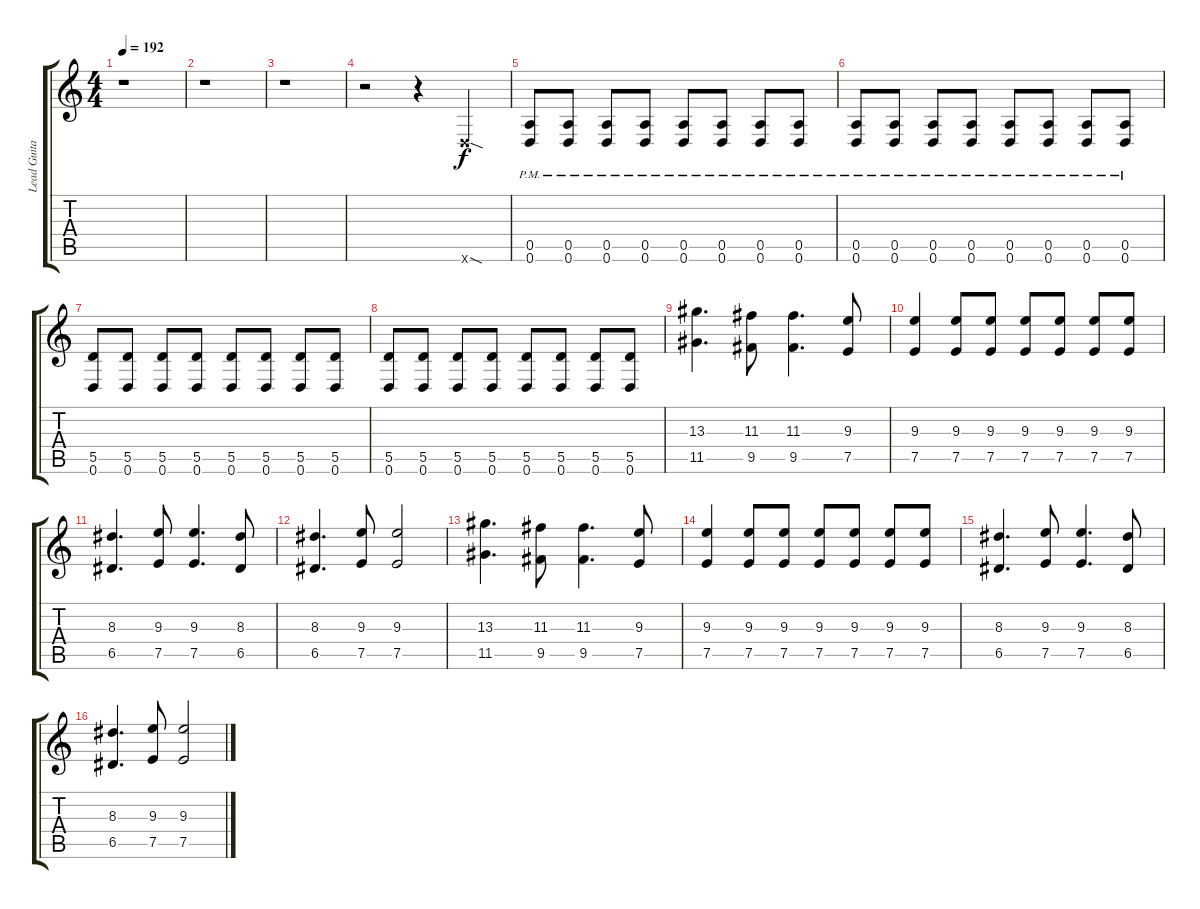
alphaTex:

\track ("Lead Guitar  " "Lead Guita") {instrument overdrivenguitar}
\staff {score tabs}
\tuning (E4 B3 G3 D3 A2 D2) {hide}
\ts (4 4)
\tempo 192
\clef g2
\ks c
r.1{dy f} |
r.1 |
r.1 |
r.2 r.4 0.6{sod x}.4 |
(0.5{pm} 0.6{pm}).8 (0.5{pm} 0.6{pm}).8 (0.5{pm} 0.6{pm}).8 (0.5{pm} 0.6{pm}).8 (0.5{pm} 0.6{pm}).8 (0.5{pm} 0.6{pm}).8 (0.5{pm} 0.6{pm}).8 (0.5{pm} 0.6{pm}).8 |
(0.5{pm} 0.6{pm}).8 (0.5{pm} 0.6{pm}).8 (0.5{pm} 0.6{pm}).8 (0.5{pm} 0.6{pm}).8 (0.5{pm} 0.6{pm}).8 (0.5{pm} 0.6{pm}).8 (0.5{pm} 0.6{pm}).8 (0.5{pm} 0.6{pm}).8 |
(5.5 0.6).8 (5.5 0.6).8 (5.5 0.6).8 (5.5 0.6).8 (5.5 0.6).8 (5.5 0.6).8 (5.5 0.6).8 (5.5 0.6).8 |
(5.5 0.6).8 (5.5 0.6).8 (5.5 0.6).8 (5.5 0.6).8 (5.5 0.6).8 (5.5 0.6).8 (5.5 0.6).8 (5.5 0.6).8 |
(13.3 11.5).4{d} (11.3 9.5).8 (11.3 9.5).4{d} (9.3 7.5).8 |
(9.3 7.5).4 (9.3 7.5).8 (9.3 7.5).8 (9.3 7.5).8 (9.3 7.5).8 (9.3 7.5).8 (9.3 7.5).8 |
(8.3 6.5).4{d} (9.3 7.5).8 (9.3 7.5).4{d} (8.3 6.5).8 |
(8.3 6.5).4{d} (9.3 7.5).8 (9.3 7.5).2 |
(13.3 11.5).4{d} (11.3 9.5).8 (11.3 9.5).4{d} (9.3 7.5).8 |
(9.3 7.5).4 (9.3 7.5).8 (9.3 7.5).8 (9.3 7.5).8 (9.3 7.5).8 (9.3 7.5).8 (9.3 7.5).8 |
(8.3 6.5).4{d} (9.3 7.5).8 (9.3 7.5).4{d} (8.3 6.5).8 |
(8.3 6.5).4{d} (9.3 7.5).8 (9.3 7.5).2
